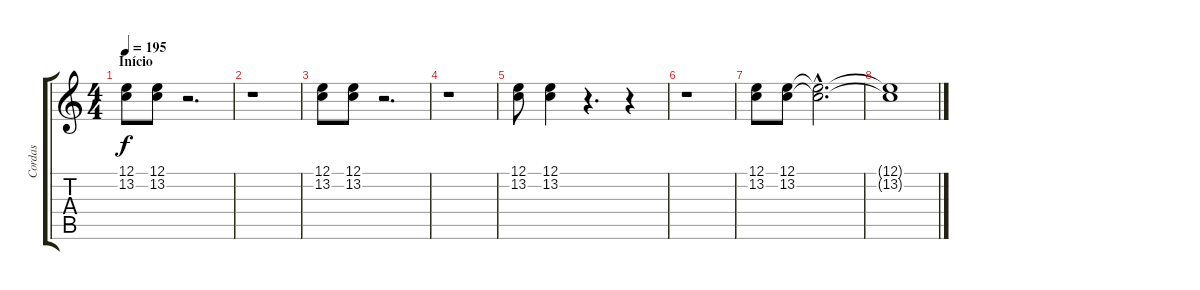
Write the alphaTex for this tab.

\track ("Cordas" "Cordas") {instrument stringensemble1}
\staff {score tabs}
\tuning (E4 B3 G3 D3 A2 E2) {hide}
\ts (4 4)
\section ("" "Início")
\tempo 195
\clef g2
\ks c
(12.1 13.2).8{dy f instrument stringensemble1} (12.1 13.2).8 r.2{d} |
r.1 |
(12.1 13.2).8 (12.1 13.2).8 r.2{d} |
r.1 |
(12.1 13.2).8 (12.1 13.2).4 r.4{d} r.4 |
r.1 |
(12.1 13.2).8 (12.1 13.2).8 (12.1{hac t} 13.2{hac t}).2{d} |
(12.1{t} 13.2{t}).1
